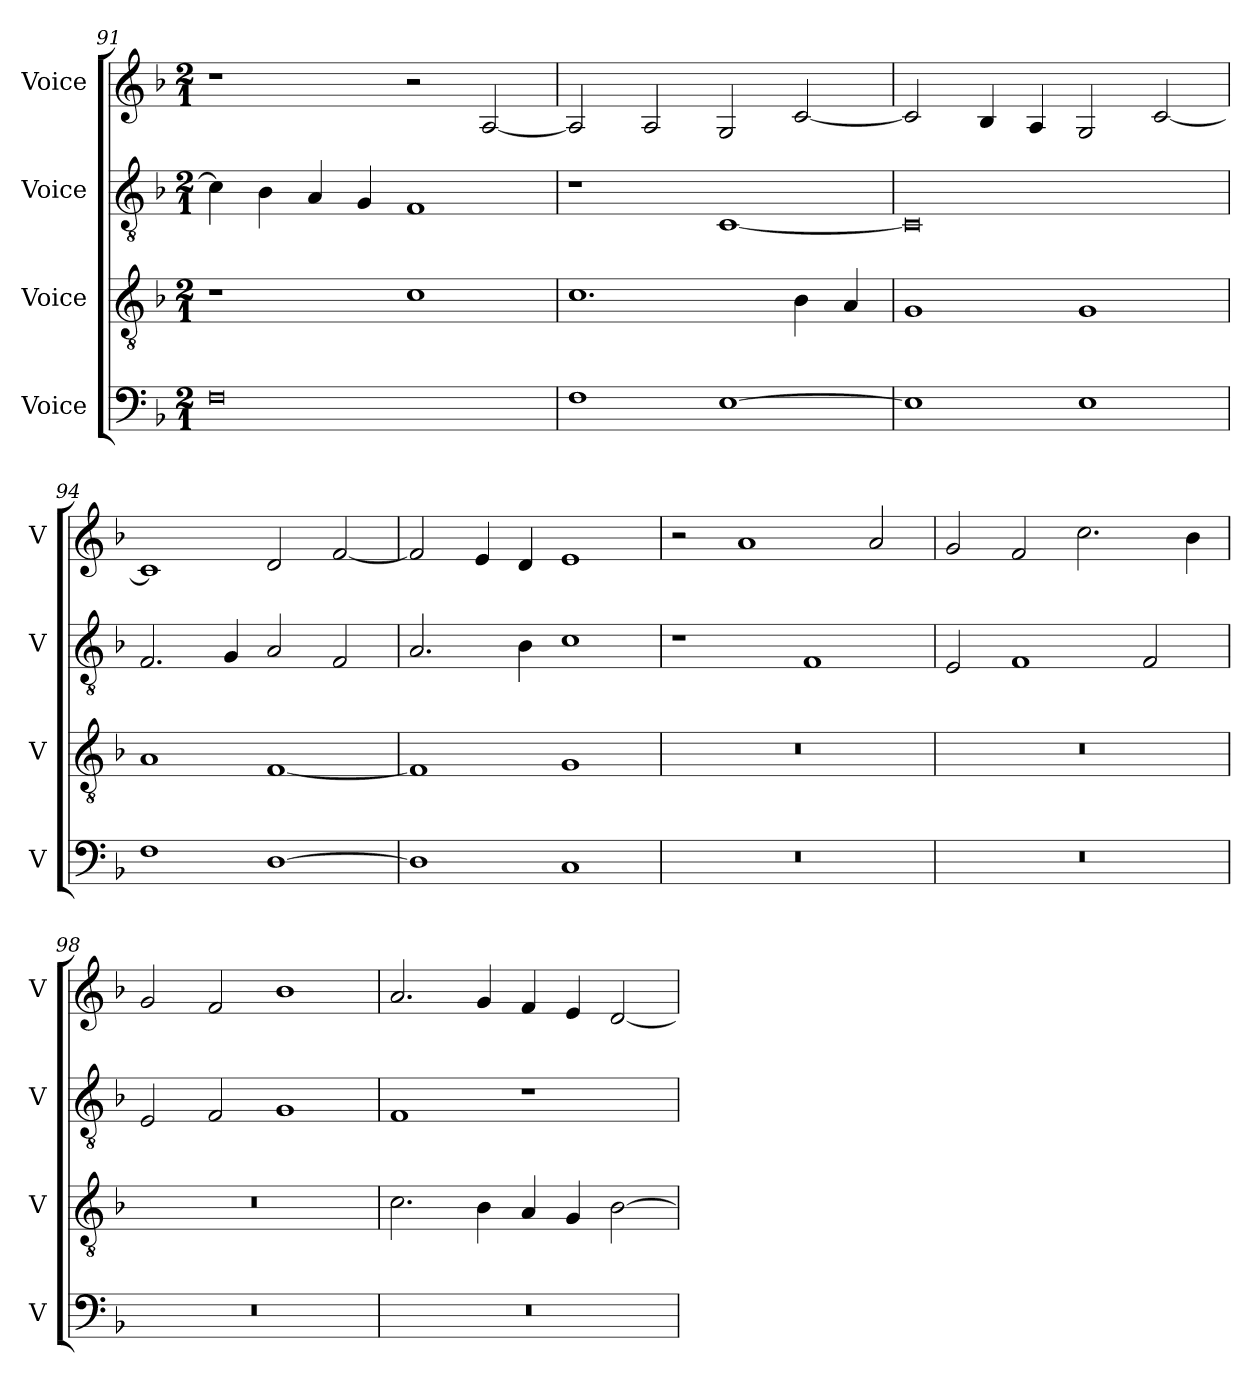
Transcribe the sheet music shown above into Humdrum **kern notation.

**kern	**kern	**kern	**kern
*part4	*part3	*part2	*part1
*staff4	*staff3	*staff2	*staff1
*I"Voice	*I"Voice	*I"Voice	*I"Voice
*I'V	*I'V	*I'V	*I'V
*clefF4	*clefGv2	*clefGv2	*clefG2
*k[b-]	*k[b-]	*k[b-]	*k[b-]
*M2/1	*M2/1	*M2/1	*M2/1
=91	=91	=91	=91
0F	1r	4c\]	1r
.	.	4B-\	.
.	.	4A/	.
.	.	4G/	.
.	1c	1F	2r
.	.	.	[2A/
!!LO:PB:g=z
=92	=92	=92	=92
1F	1.c	1r	2A/]
.	.	.	2A/
[1E	.	[1C	2G/
.	4B-\	.	[2c/
.	4A/	.	.
=93	=93	=93	=93
1E]	1G	0C]	2c/]
.	.	.	4B-/
.	.	.	4A/
1E	1G	.	2G/
.	.	.	[2c/
=94	=94	=94	=94
1F	1A	2.F/	1c]
.	.	4G/	.
[1D	[1F	2A/	2d/
.	.	2F/	[2f/
=95	=95	=95	=95
1D]	1F]	2.A/	2f/]
.	.	.	4e/
.	.	4B-\	4d/
1C	1G	1c	1e
!!LO:LB:g=z
=96	=96	=96	=96
0r	0r	1r	2r
.	.	.	1a
.	.	1F	.
.	.	.	2a/
=97	=97	=97	=97
0r	0r	2E/	2g/
.	.	1F	2f/
.	.	.	2.cc\
.	.	2F/	.
.	.	.	4b-\
=98	=98	=98	=98
0r	0r	2E/	2g/
.	.	2F/	2f/
.	.	1G	1b-
=99	=99	=99	=99
0r	2.c\	1F	2.a/
.	4B-\	.	4g/
.	4A/	1r	4f/
.	4G/	.	4e/
.	[2B-\	.	[2d/
=	=	=	=
*-	*-	*-	*-
